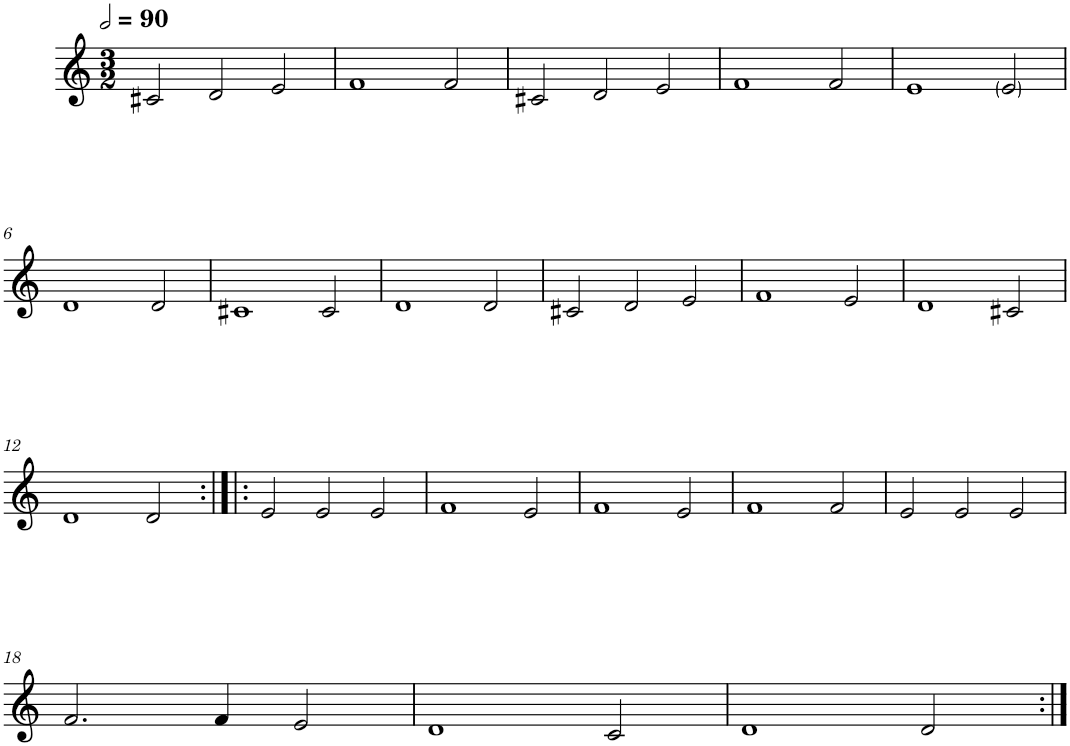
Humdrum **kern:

**kern
*part1
*staff1
*I"Quatre parties
*clefG2
*k[]
*M3/2
*MM180
=1
2c#X/
2d/
2e/
=2
1f
2f/
=3
2c#X/
2d/
2e/
=4
1f
2f/
=5
1e
2e/
!!LO:LB:g=z
=6
1d
2d/
=7
1c#X
2c#/
=8
1d
2d/
=9
2c#X/
2d/
2e/
=10
1f
2e/
=11
1d
2c#X/
!!LO:LB:g=z
=12
1d
2d/
=13:|!|:
2e/
2e/
2e/
=14
1f
2e/
=15
1f
2e/
=16
1f
2f/
=17
2e/
2e/
2e/
!!LO:LB:g=z
=18
2.f/
4f/
2e/
=19
1d
2c/
=20
1d
2d/
=:|!
*-
